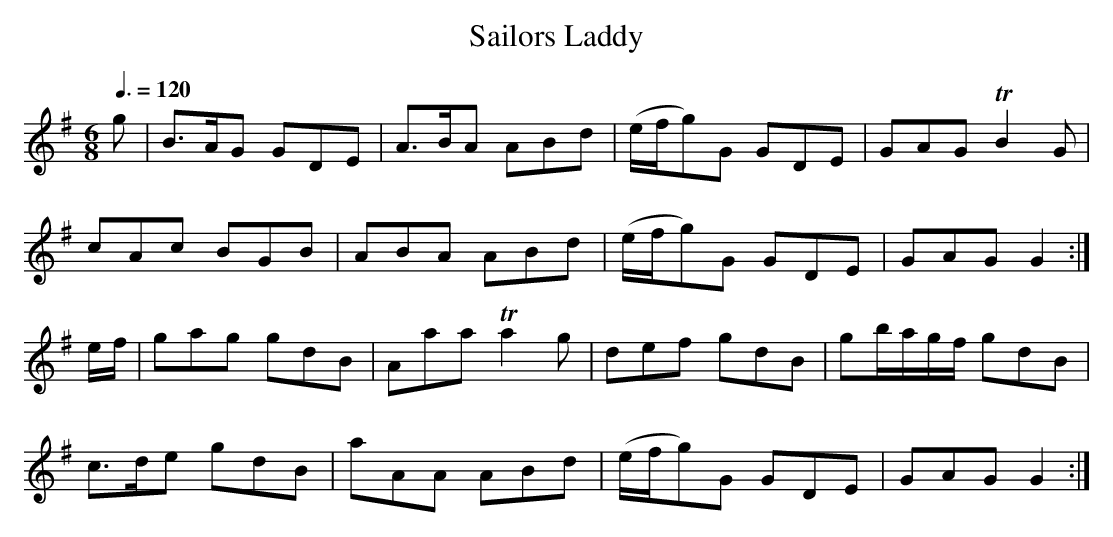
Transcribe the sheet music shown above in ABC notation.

X:1
T:Sailors Laddy
M:6/8
L:1/8
Q:3/8=120
K:G
g   |B>AG GDE|A>BA ABd|(e/f/g)G GDE|GAG      TB2G|
     cAc  BGB|ABA  ABd|(e/f/g)G GDE|GAG       G2:|
e/f/|gag  gdB|Aaa Ta2g| def     gdB|gb/a/g/f/ gdB|
     c>de gdB|aAA  ABd|(e/f/g)G GDE|GAG       G2:|
